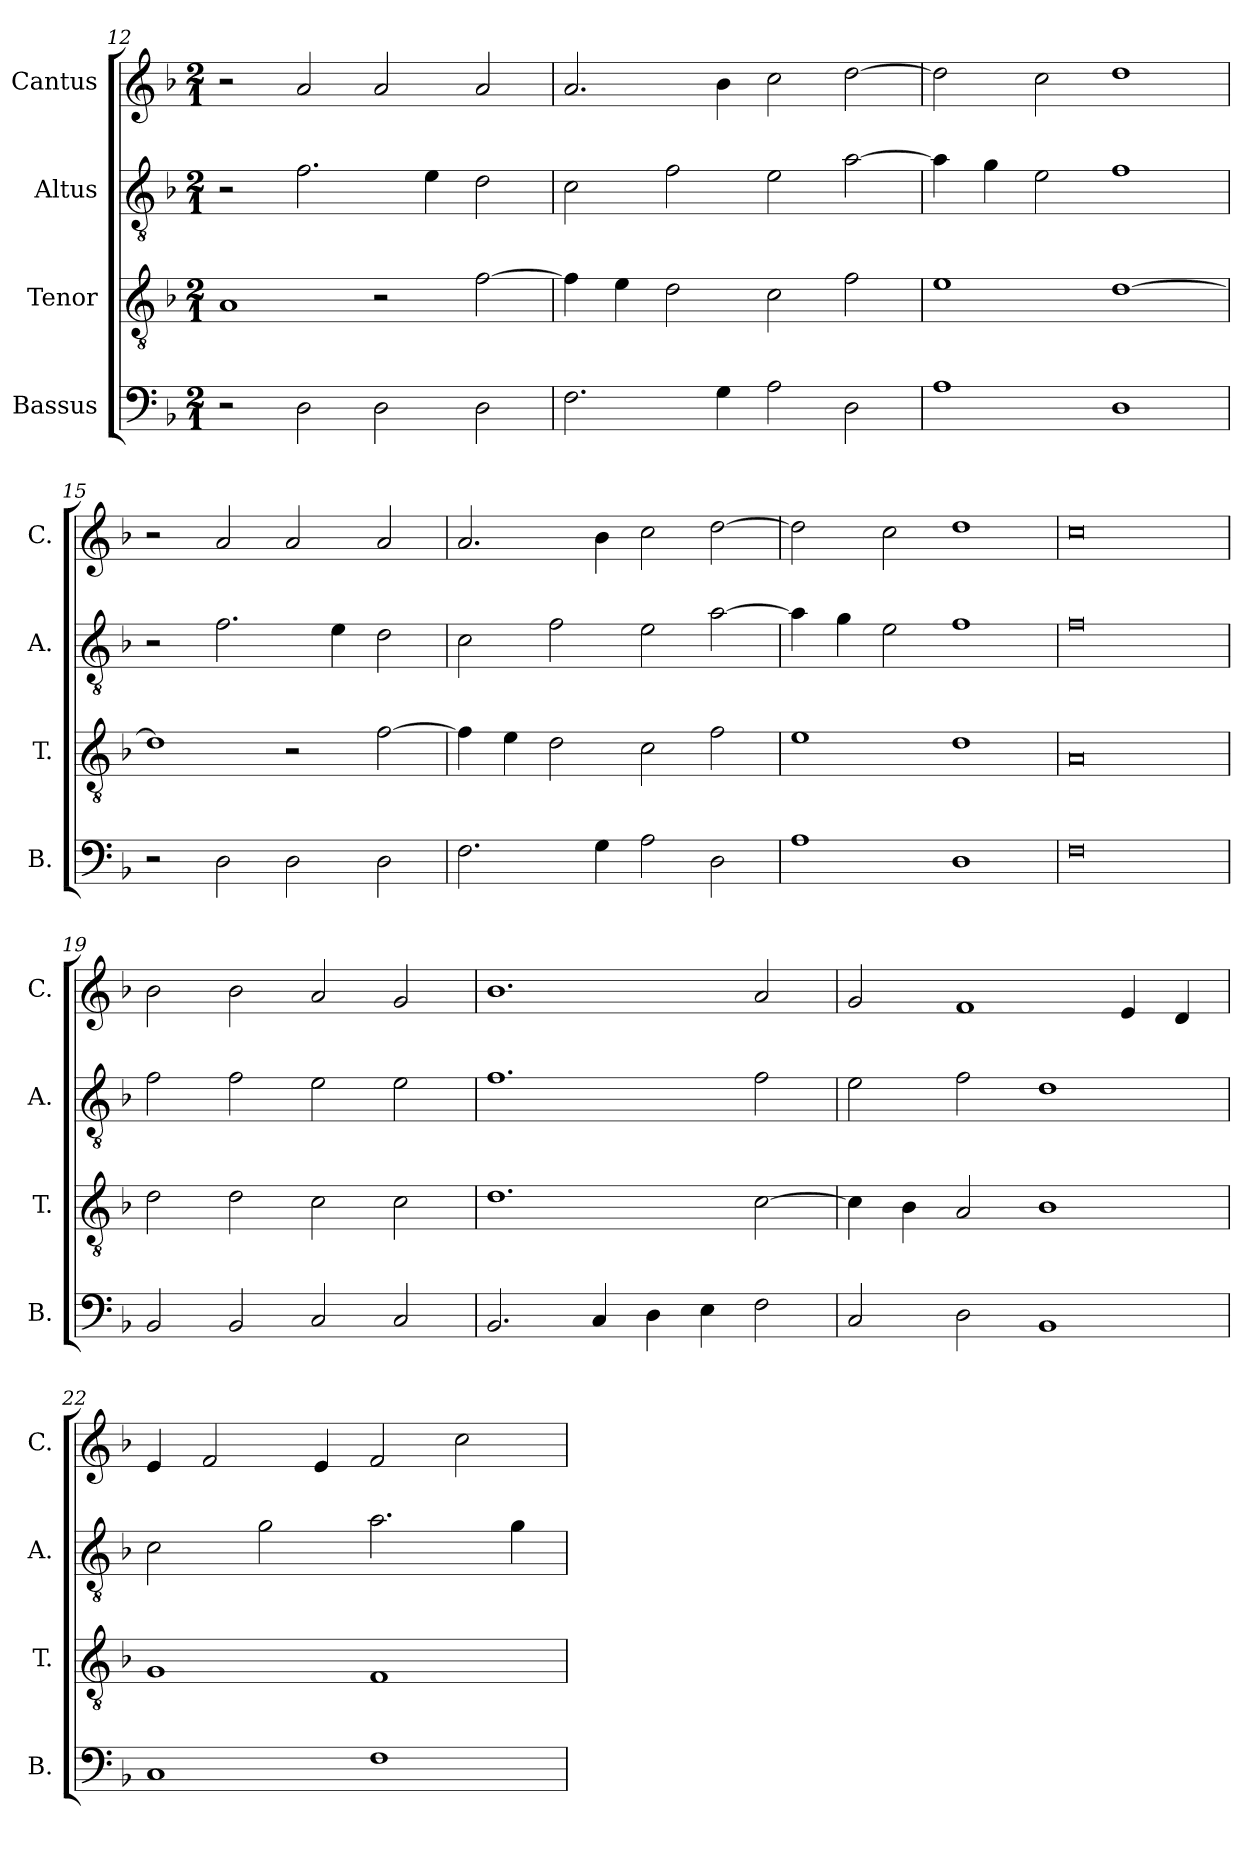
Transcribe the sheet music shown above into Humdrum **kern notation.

**kern	**kern	**kern	**kern
*part4	*part3	*part2	*part1
*staff4	*staff3	*staff2	*staff1
*I"Bassus	*I"Tenor	*I"Altus	*I"Cantus
*I'B.	*I'T.	*I'A.	*I'C.
*clefF4	*clefGv2	*clefGv2	*clefG2
*k[b-]	*k[b-]	*k[b-]	*k[b-]
*M2/1	*M2/1	*M2/1	*M2/1
=12	=12	=12	=12
2r	1A	2r	2r
2D\	.	2.f\	2a/
2D\	2r	.	2a/
.	.	4e\	.
2D\	[2f\	2d\	2a/
!!LO:LB:g=z
=13	=13	=13	=13
2.F\	4f\]	2c\	2.a/
.	4e\	.	.
.	2d\	2f\	.
4G\	.	.	4b-\
2A\	2c\	2e\	2cc\
2D\	2f\	[2a\	[2dd\
=14	=14	=14	=14
1A	1e	4a\]	2dd\]
.	.	4g\	.
.	.	2e\	2cc\
1D	[1d	1f	1dd
=15	=15	=15	=15
2r	1d]	2r	2r
2D\	.	2.f\	2a/
2D\	2r	.	2a/
.	.	4e\	.
2D\	[2f\	2d\	2a/
=16	=16	=16	=16
2.F\	4f\]	2c\	2.a/
.	4e\	.	.
.	2d\	2f\	.
4G\	.	.	4b-\
2A\	2c\	2e\	2cc\
2D\	2f\	[2a\	[2dd\
=17	=17	=17	=17
1A	1e	4a\]	2dd\]
.	.	4g\	.
.	.	2e\	2cc\
1D	1d	1f	1dd
=18	=18	=18	=18
0F	0A	0f	0cc
=19	=19	=19	=19
2BB-/	2d\	2f\	2b-\
2BB-/	2d\	2f\	2b-\
2C/	2c\	2e\	2a/
2C/	2c\	2e\	2g/
!!LO:PB:g=z
=20	=20	=20	=20
2.BB-/	1.d	1.f	1.b-
4C/	.	.	.
4D\	.	.	.
4E\	.	.	.
2F\	[2c\	2f\	2a/
=21	=21	=21	=21
2C/	4c\]	2e\	2g/
.	4B-\	.	.
2D\	2A/	2f\	1f
1BB-	1B-	1d	.
.	.	.	4e/
.	.	.	4d/
=22	=22	=22	=22
1C	1G	2c\	4e/
.	.	.	2f/
.	.	2g\	.
.	.	.	4e/
1F	1F	2.a\	2f/
.	.	.	2cc\
.	.	4g\	.
=	=	=	=
*-	*-	*-	*-
